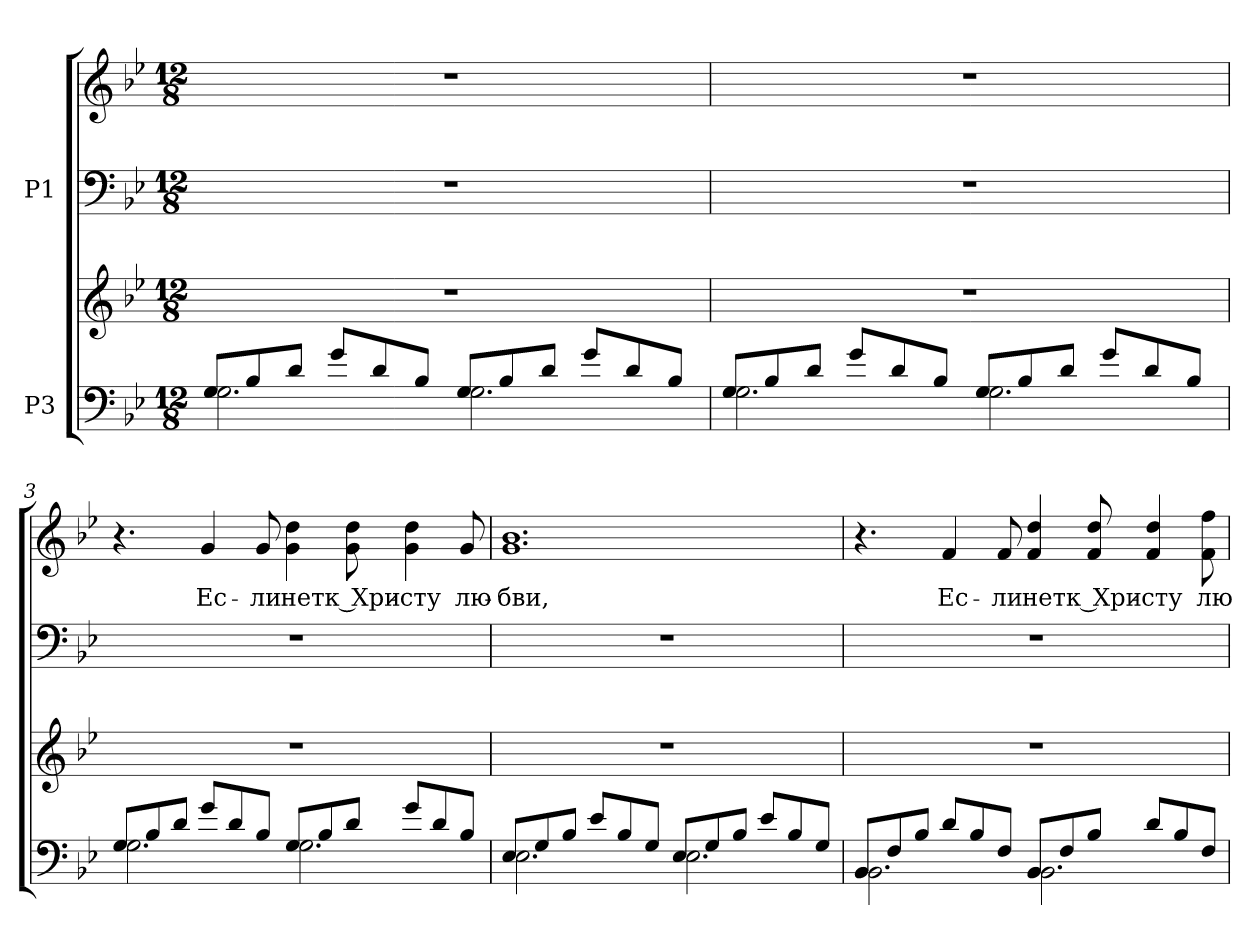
**kern	**kern	**kern	**kern	**text
*part2	*part2	*part1	*part1	*part1
*staff4	*staff3	*staff2	*staff1	*staff1
*I"P3	*	*I"P1	*	*
!!LO:PB:g=z
*clefF4	*clefG2	*clefF4	*clefG2	*
*k[b-e-]	*k[b-e-]	*k[b-e-]	*k[b-e-]	*
*g:	*g:	*g:	*g:	*
*M12/8	*M12/8	*M12/8	*M12/8	*
=1	=1	=1	=1	=1
*^	*	*	*	*
!	!	!LO:N:vis=1	!LO:N:vis=1	!LO:N:vis=1	!
8Gi/L	2.Gi\	1.r	1.r	1.r	.
8B-i/	.	.	.	.	.
8di/J	.	.	.	.	.
8gi/L	.	.	.	.	.
8di/	.	.	.	.	.
8B-i/J	.	.	.	.	.
8Gi/L	2.Gi\	.	.	.	.
8B-i/	.	.	.	.	.
8di/J	.	.	.	.	.
8gi/L	.	.	.	.	.
8di/	.	.	.	.	.
8B-i/J	.	.	.	.	.
=2	=2	=2	=2	=2	=2
!	!	!LO:N:vis=1	!LO:N:vis=1	!LO:N:vis=1	!
8Gi/L	2.Gi\	1.r	1.r	1.r	.
8B-i/	.	.	.	.	.
8di/J	.	.	.	.	.
8gi/L	.	.	.	.	.
8di/	.	.	.	.	.
8B-i/J	.	.	.	.	.
8Gi/L	2.Gi\	.	.	.	.
8B-i/	.	.	.	.	.
8di/J	.	.	.	.	.
8gi/L	.	.	.	.	.
8di/	.	.	.	.	.
8B-i/J	.	.	.	.	.
!!LO:LB:g=z
=3	=3	=3	=3	=3	=3
!	!	!LO:N:vis=1	!LO:N:vis=1	!	!
8Gi/L	2.Gi\	1.r	1.r	4.r	.
8B-i/	.	.	.	.	.
8di/J	.	.	.	.	.
!	!	!	!	!	!LO:LY:b:color=#000000
8gi/L	.	.	.	4gi/	Ес-
8di/	.	.	.	.	.
!	!	!	!	!	!LO:LY:b:color=#000000
8B-i/J	.	.	.	8gi/	-ли
!	!	!	!	!	!LO:LY:b:color=#000000
8Gi/L	2.Gi\	.	.	4gi\ 4ddi	нет
8B-i/	.	.	.	.	.
!	!	!	!	!	!LO:LY:b:color=#000000
8di/J	.	.	.	8gi\ 8ddi	к Хри-
!	!	!	!	!	!LO:LY:b:color=#000000
8gi/L	.	.	.	4gi\ 4ddi	-сту
8di/	.	.	.	.	.
!	!	!	!	!	!LO:LY:b:color=#000000
8B-i/J	.	.	.	8gi/	лю-
=4	=4	=4	=4	=4	=4
!	!	!LO:N:vis=1	!LO:N:vis=1	!	!
!	!	!	!	!	!LO:LY:b:color=#000000
8E-i/L	2.E-i\	1.r	1.r	1.gi 1.b-i	-бви,
8Gi/	.	.	.	.	.
8B-i/J	.	.	.	.	.
8e-i/L	.	.	.	.	.
8B-i/	.	.	.	.	.
8Gi/J	.	.	.	.	.
8E-i/L	2.E-i\	.	.	.	.
8Gi/	.	.	.	.	.
8B-i/J	.	.	.	.	.
8e-i/L	.	.	.	.	.
8B-i/	.	.	.	.	.
8Gi/J	.	.	.	.	.
!!LO:LB:g=z
=5	=5	=5	=5	=5	=5
!	!	!LO:N:vis=1	!LO:N:vis=1	!	!
8BB-i/L	2.BB-i\	1.r	1.r	4.r	.
8Fi/	.	.	.	.	.
8B-i/J	.	.	.	.	.
!	!	!	!	!	!LO:LY:b:color=#000000
8di/L	.	.	.	4fi/	Ес-
8B-i/	.	.	.	.	.
!	!	!	!	!	!LO:LY:b:color=#000000
8Fi/J	.	.	.	8fi/	-ли
!	!	!	!	!	!LO:LY:b:color=#000000
8BB-i/L	2.BB-i\	.	.	4fi/ 4ddi	нет
8Fi/	.	.	.	.	.
!	!	!	!	!	!LO:LY:b:color=#000000
8B-i/J	.	.	.	8fi/ 8ddi	к Хри-
!	!	!	!	!	!LO:LY:b:color=#000000
8di/L	.	.	.	4fi/ 4ddi	-сту
8B-i/	.	.	.	.	.
!	!	!	!	!	!LO:LY:b:color=#000000
8Fi/J	.	.	.	8fi\ 8ffi	лю-
*v	*v	*	*	*	*
=	=	=	=	=
*-	*-	*-	*-	*-
